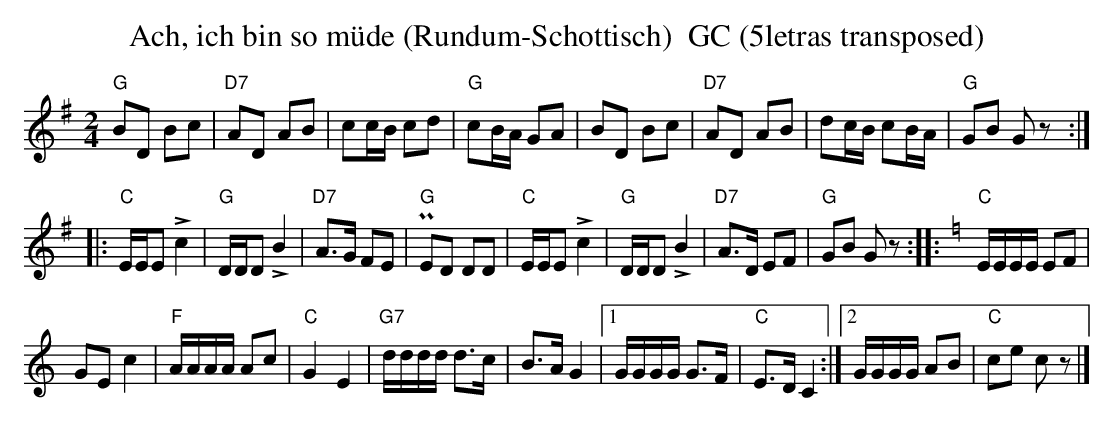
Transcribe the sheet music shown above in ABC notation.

X:1
T:Ach, ich bin so m\"ude (Rundum-Schottisch)  GC (5letras transposed)
M:2/4
L:1/8
K:G transpose=3 %%MIDI gchordon
"G"BD Bc | "D7"AD AB | cc/2B/2 cd | "G"cB/2A/2 GA | BD Bc | "D7"AD AB | dc/2B/2 cB/2A/2 | "G"GB Gz ::
"C"E/2E/2E !>!c2 | "G"D/2D/2D !>!B2 | "D7"A>G FE | P"G"ED DD | "C"E/2E/2E !>!c2 | "G"D/2D/2D !>!B2 | "D7"A>D EF | "G"GB Gz :: [K:C]"C"E/2E/2E/2E/2 EF |
GEc2 | "F"A/2A/2A/2A/2 Ac | "C"G2E2 | "G7"d/2d/2d/2d/2 d>c | B>AG2 |1 G/2G/2G/2G/2 G>F | "C"E>DC2 :|2 G/2G/2G/2G/2 AB | "C"ce cz |]
